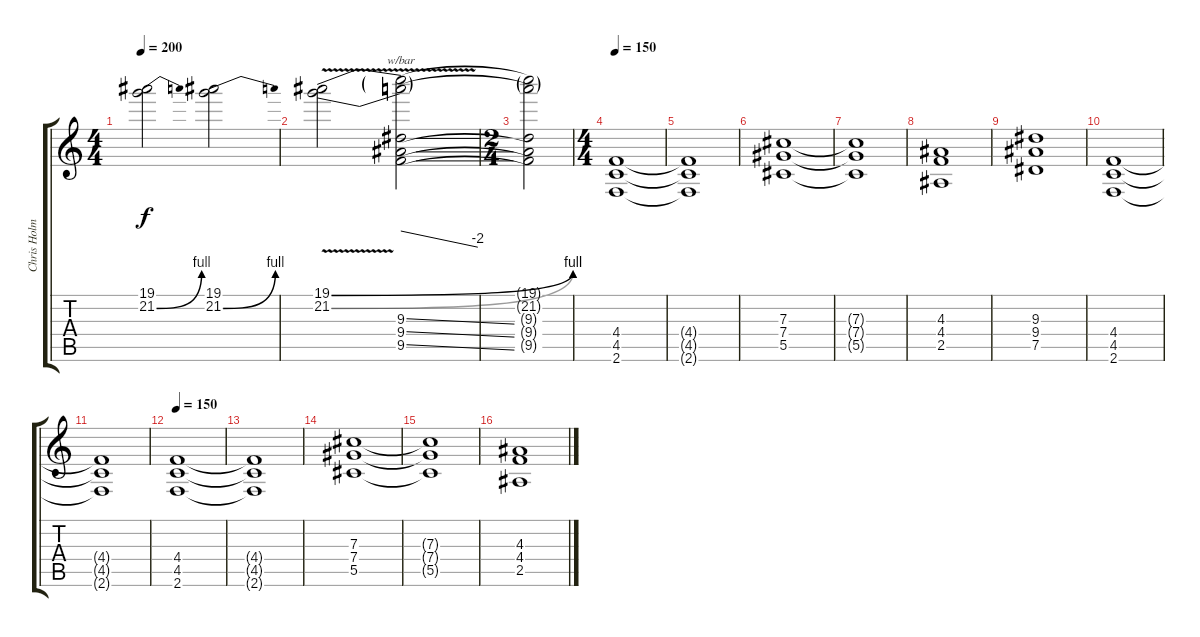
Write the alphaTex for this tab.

\track ("Chris Holmes" "Chris Holm") {instrument distortionguitar}
\staff {score tabs}
\tuning (Eb4 Bb3 Gb3 Db3 Ab2 Eb2) {hide}
\ts (4 4)
\tempo 200
\clef g2
\ks c
(19.1 21.2{be (bend 0 0 60 4)}).2{dy f} (19.1 21.2{be (bend 0 0 60 4)}).2 |
(19.1{be (bend 0 0 60 4) v} 21.2{be (bend 0 0 60 4)}).2 (19.1{t} 21.2{t} 9.3{ss} 9.4{ss} 9.5{ss}).2{tbe (dive default 0 0 60 -8)} |
\ts (2 4)
(19.1{t} 21.2{t} 9.3{t} 9.4{t} 9.5{t}).2 |
\ts (4 4)
\tempo 150
(4.4 4.5 2.6).1 |
(4.4{t} 4.5{t} 2.6{t}).1 |
(7.3 7.4 5.5).1 |
(7.3{t} 7.4{t} 5.5{t}).1 |
(4.3 4.4 2.5).1 |
(9.3 9.4 7.5).1 |
(4.4 4.5 2.6).1 |
(4.4{t} 4.5{t} 2.6{t}).1 |
\tempo 150
(4.4 4.5 2.6).1 |
(4.4{t} 4.5{t} 2.6{t}).1 |
(7.3 7.4 5.5).1 |
(7.3{t} 7.4{t} 5.5{t}).1 |
(4.3 4.4 2.5).1
